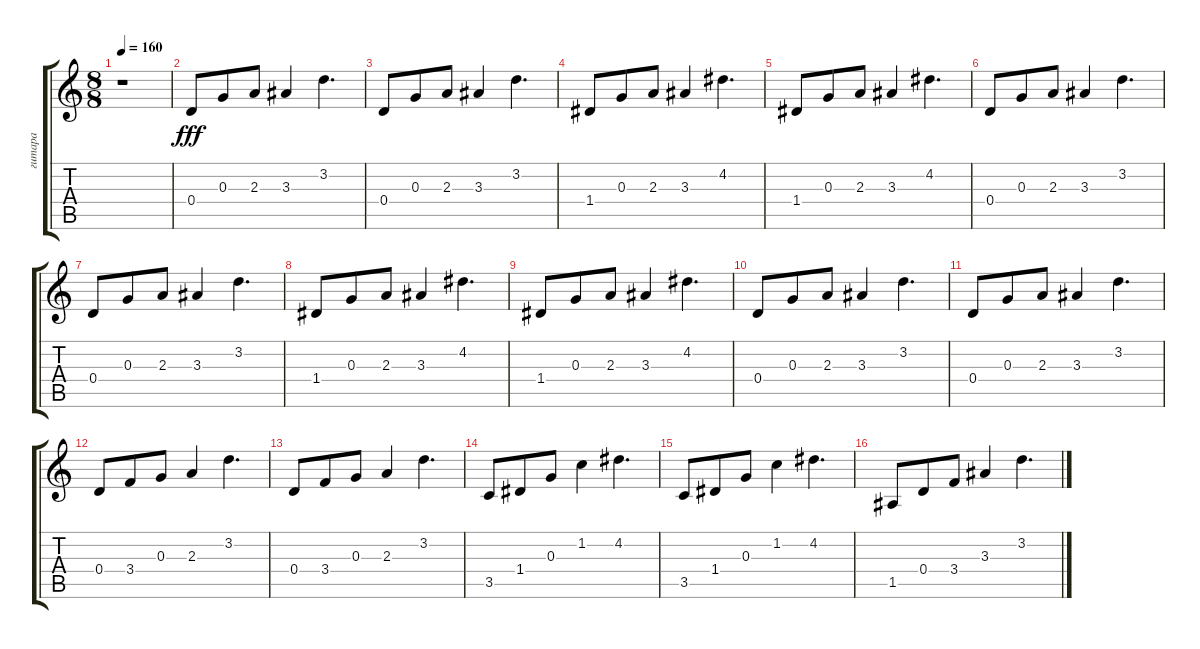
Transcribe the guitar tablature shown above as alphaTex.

\track ("гитара" "гитара") {instrument acousticguitarsteel}
\staff {score tabs}
\tuning (E4 B3 G3 D3 A2 E2) {hide}
\ts (8 8)
\tempo 160
\clef g2
\ks c
r.1{dy fff instrument acousticguitarsteel} |
0.4.8 0.3.8 2.3.8 3.3.4 3.2.4{d} |
0.4.8 0.3.8 2.3.8 3.3.4 3.2.4{d} |
1.4.8 0.3.8 2.3.8 3.3.4 4.2.4{d} |
1.4.8 0.3.8 2.3.8 3.3.4 4.2.4{d} |
0.4.8 0.3.8 2.3.8 3.3.4 3.2.4{d} |
0.4.8 0.3.8 2.3.8 3.3.4 3.2.4{d} |
1.4.8 0.3.8 2.3.8 3.3.4 4.2.4{d} |
1.4.8 0.3.8 2.3.8 3.3.4 4.2.4{d} |
0.4.8 0.3.8 2.3.8 3.3.4 3.2.4{d} |
0.4.8 0.3.8 2.3.8 3.3.4 3.2.4{d} |
0.4.8 3.4.8 0.3.8 2.3.4 3.2.4{d} |
0.4.8 3.4.8 0.3.8 2.3.4 3.2.4{d} |
3.5.8 1.4.8 0.3.8 1.2.4 4.2.4{d} |
3.5.8 1.4.8 0.3.8 1.2.4 4.2.4{d} |
1.5.8 0.4.8 3.4.8 3.3.4 3.2.4{d}
